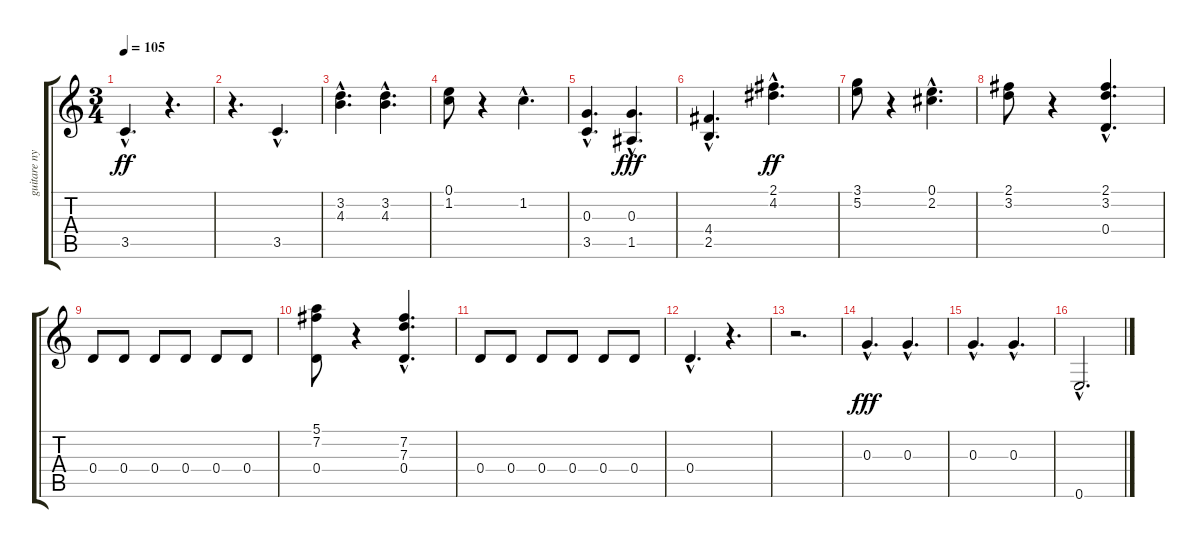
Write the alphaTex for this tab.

\track ("guitare nylon" "guitare ny") {instrument acousticguitarnylon}
\staff {score tabs}
\tuning (E4 B3 G3 D3 A2 E2) {hide}
\ts (3 4)
\tempo 105
\clef g2
\ks c
3.5{hac}.4{d dy ff} r.4{d} |
r.4{d} 3.5{hac}.4{d} |
(3.2{hac} 4.3{hac}).4{d} (3.2{hac} 4.3{hac}).4{d} |
(0.1 1.2).8 r.4 1.2{hac}.4{d} |
(0.3{hac} 3.5{hac}).4{d} (0.3{hac} 1.5{hac}).4{d dy fff} |
(4.4{hac} 2.5{hac}).4{d} (2.1{hac} 4.2{hac}).4{d dy ff} |
(3.1 5.2).8 r.4 (0.1{hac} 2.2{hac}).4{d} |
(2.1 3.2).8 r.4 (2.1{hac} 3.2{hac} 0.4{hac}).4{d} |
0.4.8 0.4.8 0.4.8 0.4.8 0.4.8 0.4.8 |
(5.1 7.2 0.4).8 r.4 (7.2{hac} 7.3{hac} 0.4{hac}).4{d} |
0.4.8 0.4.8 0.4.8 0.4.8 0.4.8 0.4.8 |
0.4{hac}.4{d} r.4{d} |
r.2{d} |
0.3{hac}.4{d dy fff} 0.3{hac}.4{d} |
0.3{hac}.4{d} 0.3{hac}.4{d} |
0.6{hac}.2{d}
